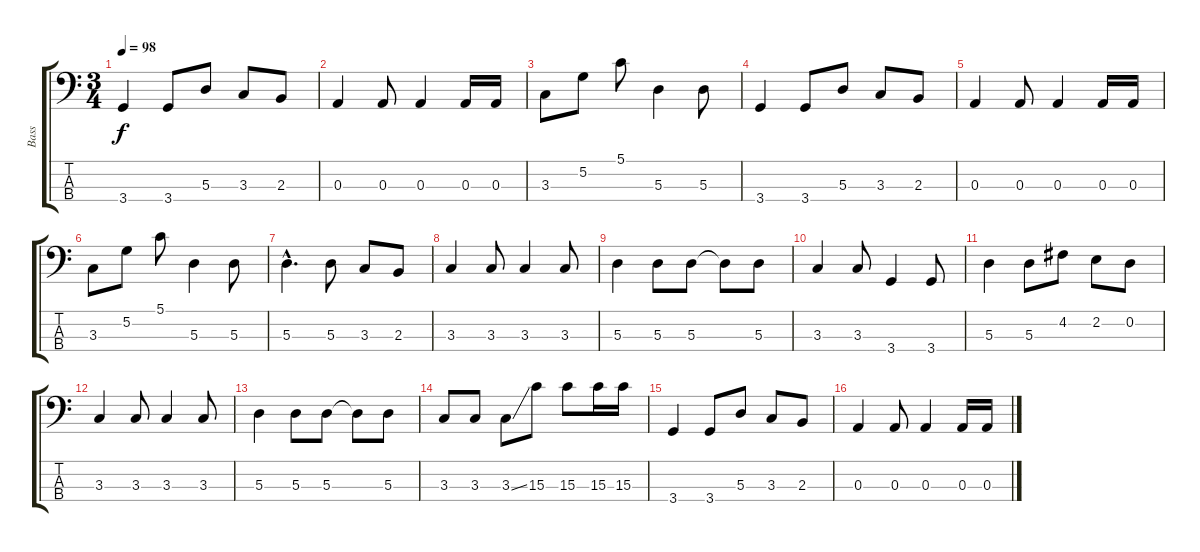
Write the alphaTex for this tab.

\track ("Bass" "Bass") {instrument electricbassfinger}
\staff {score tabs}
\tuning (G2 D2 A1 E1) {hide}
\ts (3 4)
\tempo 98
\clef f4
\ks c
3.4.4{dy f} 3.4.8 5.3.8 3.3.8 2.3.8 |
0.3.4 0.3.8 0.3.4 0.3.16 0.3.16 |
3.3.8 5.2.8 5.1.8 5.3.4 5.3.8 |
3.4.4 3.4.8 5.3.8 3.3.8 2.3.8 |
0.3.4 0.3.8 0.3.4 0.3.16 0.3.16 |
3.3.8 5.2.8 5.1.8 5.3.4 5.3.8 |
5.3{hac}.4{d} 5.3.8 3.3.8 2.3.8 |
3.3.4 3.3.8 3.3.4 3.3.8 |
5.3.4 5.3.8 5.3.8 5.3{t}.8 5.3.8 |
3.3.4 3.3.8 3.4.4 3.4.8 |
5.3.4 5.3.8 4.2.8 2.2.8 0.2.8 |
3.3.4 3.3.8 3.3.4 3.3.8 |
5.3.4 5.3.8 5.3.8 5.3{t}.8 5.3.8 |
3.3.8 3.3.8 3.3{ss}.8 15.3.8 15.3.8 15.3.16 15.3.16 |
3.4.4 3.4.8 5.3.8 3.3.8 2.3.8 |
0.3.4 0.3.8 0.3.4 0.3.16 0.3.16
